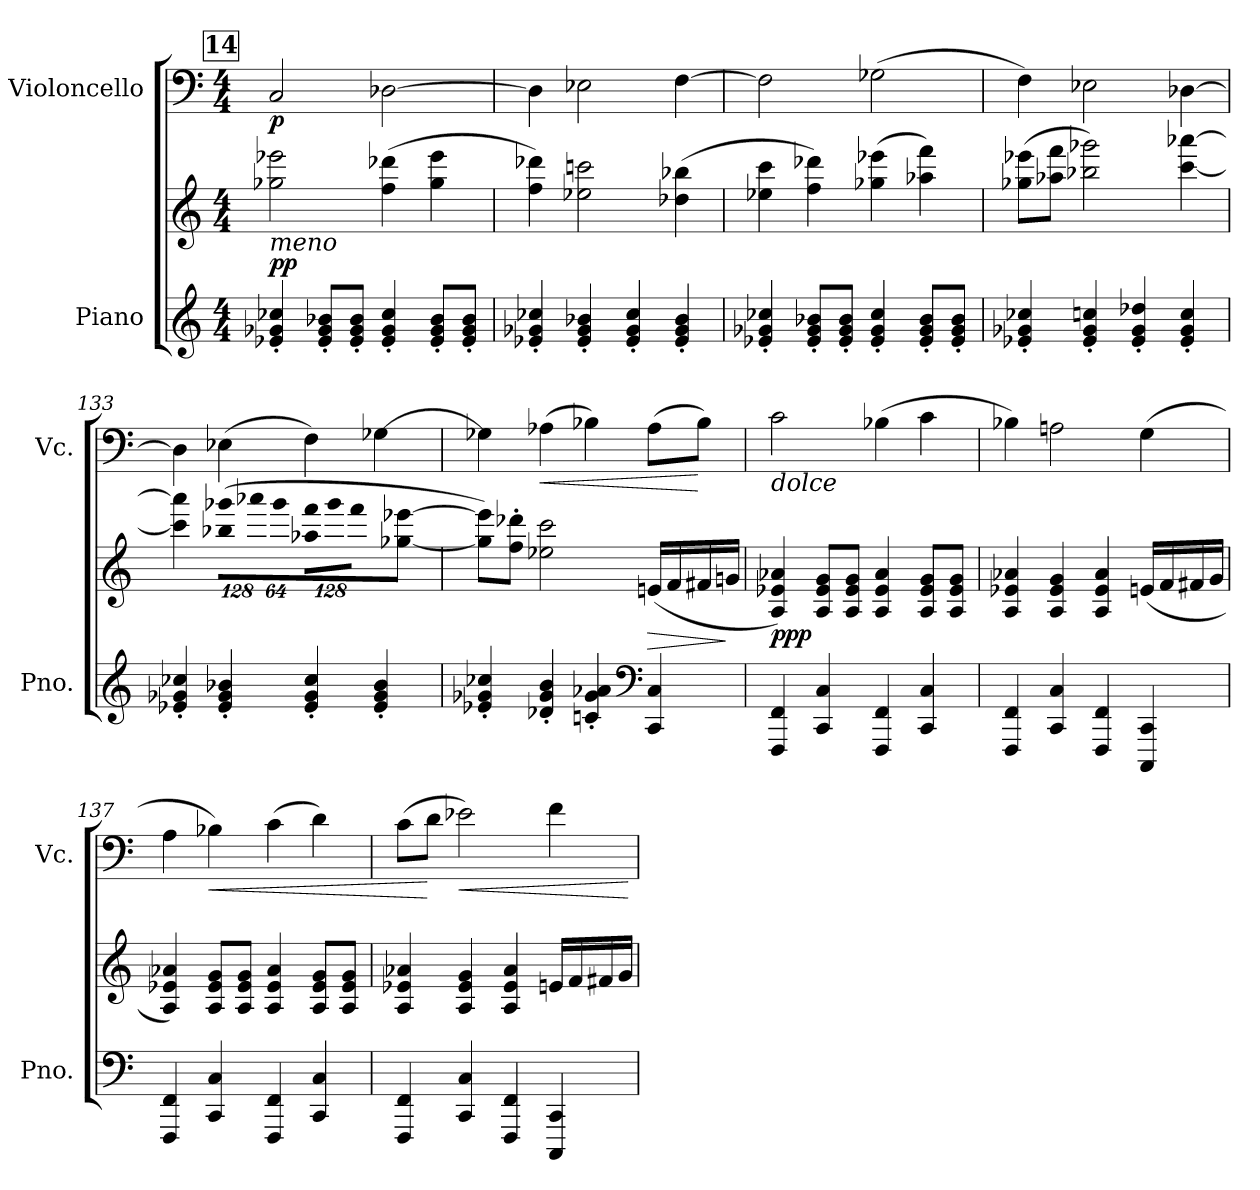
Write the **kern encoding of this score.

**kern	**kern	**dynam	**kern	**dynam
*part2	*part2	*part2	*part1	*part1
*staff3	*staff2	*staff2/3	*staff1	*staff1
*I"Piano	*	*	*I"Violoncello	*
*I'Pno.	*	*	*I'Vc.	*
!!LO:PB:g=z
*clefG2	*clefG2	*	*clefF4	*
*k[]	*k[]	*	*k[]	*
*C:	*C:	*	*C:	*
*M4/4	*M4/4	*	*M4/4	*
*MM216	*MM216	*	*MM216	*
!!LO:REH:place=s1:B:color=#000000:enc=box:fs=15.7124:t=14
=129	=129	=129	=129	=129
!	!LO:TX:b:i:t=meno	!	!	!
4e-Xi/' 4g-Xi' 4cc-Xi'	2gg-Xi\ 2eee-Xi)	pp	2Ci/	p
8e-i/' 8g-i' 8b-Xi'L	.	.	.	.
8e-i/' 8g-i' 8b-i'J	.	.	.	.
4e-i/' 4g-i' 4cc-i'	(4ffi\ 4ddd-Xi	.	[>2D-Xi\	]
8e-i/' 8g-i' 8b-i'L	4gg-i\ 4eee-i	.	.	.
8e-i/' 8g-i' 8b-i'J	.	.	.	.
=130	=130	=130	=130	=130
4e-Xi/' 4g-Xi' 4cc-Xi'	4ffi\ 4ddd-Xi)	.	4D-i\]	.
4e-i/' 4g-i' 4b-Xi'	2ee-Xi\ 2cccni	.	2E-Xi\	.
4e-i/' 4g-i' 4cc-i'	.	.	.	.
4e-i/' 4g-i' 4b-i'	(4dd-Xi\ 4bb-Xi	.	[>4Fi\	.
=131	=131	=131	=131	=131
4e-Xi/' 4g-Xi' 4cc-Xi'	4ee-Xi\ 4ccci	.	2Fi\]	.
8e-i/' 8g-i' 8b-Xi'L	4ffi\ 4ddd-Xi)	.	.	.
8e-i/' 8g-i' 8b-i'J	.	.	.	.
4e-i/' 4g-i' 4cc-i'	(4gg-Xi\ 4eee-Xi	.	(2G-Xi\	.
8e-i/' 8g-i' 8b-i'L	4aa-Xi\ 4fffi)	.	.	.
8e-i/' 8g-i' 8b-i'J	.	.	.	.
=132	=132	=132	=132	=132
4e-Xi/' 4g-Xi' 4cc-Xi'	(8gg-Xi\ 8eee-XiL	.	4Fi\)	.
.	8aa-Xi\ 8fffiJ	.	.	.
4e-i/' 4g-i' 4ccni'	2bb-Xi\ 2ggg-Xi)	.	2E-Xi\	.
4e-i/' 4g-i' 4dd-Xi'	.	.	.	.
4e-i/' 4g-i' 4cci'	[<4ccci\ [>4aaa-Xi	.	[>4D-Xi\	.
=133	=133	=133	=133	=133
4e-Xi/' 4g-Xi' 4cc-Xi'	4ccci\] 4aaa-i]	.	4D-i\]	.
*	*Xbrackettup	*	*	*
!	!LO:N:vis=8	!	!	!
4e-i/' 4g-i' 4b-Xi'	(1024%85bb-Xi\ 1024%85ggg-XiL	.	(4E-Xi\	.
!	!LO:N:vis=8	!	!	!
.	1024%85aaa-Xi\	.	.	.
!	!LO:N:vis=8	!	!	!
.	512%43ggg-i\J	.	.	.
!	!LO:N:vis=8	!	!	!
4e-i/' 4g-i' 4cc-i'	1024%85aa-Xi\ 1024%85fffiL	.	4Fi\)	.
!	!LO:N:vis=8	!	!	!
.	1024%85ggg-i\	.	.	.
!	!LO:N:vis=8	!	!	!
.	512%43fffi\J	.	.	.
4e-i/' 4g-i' 4b-i'	[<4gg-Xi\ [>4eee-Xi	.	[>4G-Xi\	.
!!LO:LB:g=z
=134	=134	=134	=134	=134
4e-Xi/' 4g-Xi' 4cc-Xi'	8gg-i\] 8eee-i]L)	.	4G-Xi\]	.
.	8ffi\' 8ddd-Xi'J	.	.	.
!	!	!	!	!LO:HP:b
4d-Xi/' 4g-i' 4bi'	2ee-Xi\ 2ccci	.	(4A-Xi\	<
4cni/' 4g-i' 4a-Xi'	.	.	4B-Xi\)	.
*clefF4	*	*	*	*
!	!	!LO:HP:b	!	!
4CCi/ 4Ci	(16eni/LL	>	(8A-i\L	.
.	16fi/	.	.	.
.	16f#Xi/	.	8B-i\J)	[
.	16gni/JJ	]	.	.
=135	=135	=135	=135	=135
!	!	!	!LO:TX:b:i:t=dolce	!
4FFFi/ 4FFi	4Ai/ 4e-Xi 4a-Xi)	ppp	2ci\	.
4CCi/ 4Ci	8Ai/ 8e-i 8giL	.	.	.
.	8Ai/ 8e-i 8giJ	.	.	.
4FFFi/ 4FFi	4Ai/ 4e-i 4a-i	.	(4B-Xi\	.
4CCi/ 4Ci	8Ai/ 8e-i 8giL	.	4ci\	.
.	8Ai/ 8e-i 8giJ	.	.	.
=136	=136	=136	=136	=136
4FFFi/ 4FFi	4Ai/ 4e-Xi 4a-Xi	.	4B-Xi\)	.
4CCi/ 4Ci	4Ai/ 4e-i 4gi	.	2Ani\	.
4FFFi/ 4FFi	4Ai/ 4e-i 4a-i	.	.	.
4CCCi/ 4CCi	(16eni/LL	.	(4Gi\	.
.	16fi/	.	.	.
.	16f#Xi/	.	.	.
.	16gi/JJ	.	.	.
=137	=137	=137	=137	=137
4FFFi/ 4FFi	4Ai/ 4e-Xi 4a-Xi)	.	4Ai\	.
!	!	!	!	!LO:HP:b
4CCi/ 4Ci	8Ai/ 8e-i 8giL	.	4B-Xi\)	<
.	8Ai/ 8e-i 8giJ	.	.	.
4FFFi/ 4FFi	4Ai/ 4e-i 4a-i	.	(4ci\	.
4CCi/ 4Ci	8Ai/ 8e-i 8giL	.	4di\)	.
.	8Ai/ 8e-i 8giJ	.	.	.
=138	=138	=138	=138	=138
4FFFi/ 4FFi	4Ai/ 4e-Xi 4a-Xi	.	(8ci\L	.
.	.	.	8di\J	[
!	!	!	!	!LO:HP:b
!	!	!	!	!LO:HP:n=1:b
4CCi/ 4Ci	4Ai/ 4e-i 4gi	.	2e-Xi\)	< >
4FFFi/ 4FFi	4Ai/ 4e-i 4a-i	.	.	.
4CCCi/ 4CCi	16eni/LL	.	(4fi\	.
.	16fi/	.	.	.
.	16f#Xi/	.	.	.
.	16gi/JJ	.	.	.
.	.	.	.	[
=	=	=	=	=
*-	*-	*-	*-	*-
